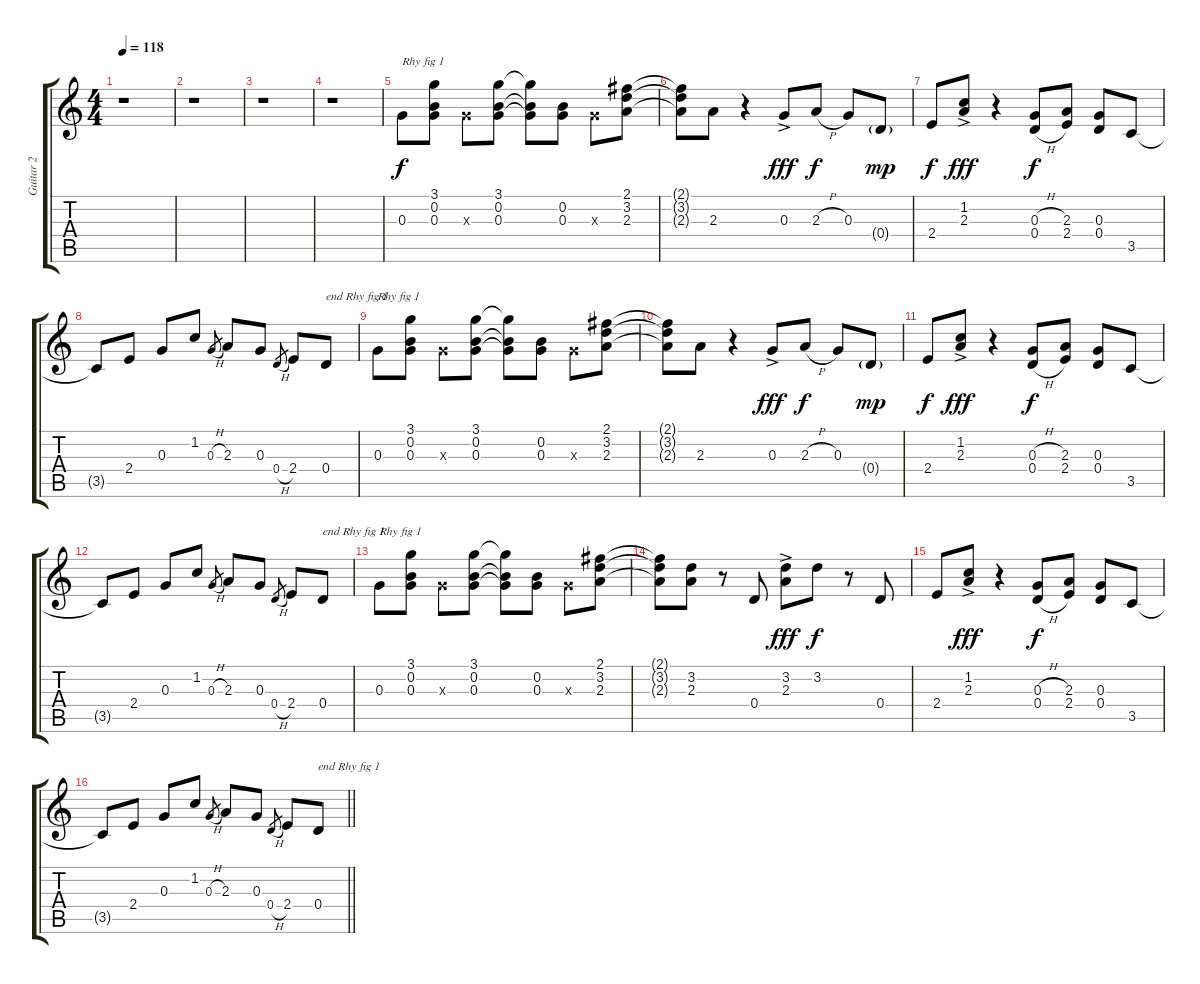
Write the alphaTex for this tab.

\track ("Guitar 2" "Guitar 2") {instrument electricguitarclean}
\staff {score tabs}
\tuning (E4 B3 G3 D3 A2 E2) {hide}
\ts (4 4)
\tempo 118
\clef g2
\ks c
r.1{dy f instrument electricguitarclean} |
r.1 |
r.1 |
r.1 |
0.3.8{txt "Rhy fig 1"} (3.1 0.2 0.3).8 0.3{x}.8 (3.1 0.2 0.3).8 (3.1{t} 0.2{t} 0.3{t}).8 (0.2 0.3).8 0.3{x}.8 (2.1 3.2 2.3).8 |
(2.1{t} 3.2{t} 2.3{t}).8 2.3.8 r.4 0.3{ac}.8{dy fff} 2.3{h}.8{dy f} 0.3.8 0.4{g}.8{dy mp} |
2.4.8{dy f} (1.2{ac} 2.3{ac}).8{dy fff} r.4 (0.3{h} 0.4{h}).8{dy f} (2.3 2.4).8 (0.3 0.4).8 3.5.8 |
3.5{t}.8 2.4.8 0.3.8 1.2.8 0.3{h}.8{gr} 2.3.8 0.3.8 0.4{h}.8{gr} 2.4.8 0.4.8{txt "end Rhy fig 1"} |
0.3.8{txt "Rhy fig 1"} (3.1 0.2 0.3).8 0.3{x}.8 (3.1 0.2 0.3).8 (3.1{t} 0.2{t} 0.3{t}).8 (0.2 0.3).8 0.3{x}.8 (2.1 3.2 2.3).8 |
(2.1{t} 3.2{t} 2.3{t}).8 2.3.8 r.4 0.3{ac}.8{dy fff} 2.3{h}.8{dy f} 0.3.8 0.4{g}.8{dy mp} |
2.4.8{dy f} (1.2{ac} 2.3{ac}).8{dy fff} r.4 (0.3{h} 0.4{h}).8{dy f} (2.3 2.4).8 (0.3 0.4).8 3.5.8 |
3.5{t}.8 2.4.8 0.3.8 1.2.8 0.3{h}.8{gr} 2.3.8 0.3.8 0.4{h}.8{gr} 2.4.8 0.4.8{txt "end Rhy fig 1"} |
0.3.8{txt "Rhy fig 1"} (3.1 0.2 0.3).8 0.3{x}.8 (3.1 0.2 0.3).8 (3.1{t} 0.2{t} 0.3{t}).8 (0.2 0.3).8 0.3{x}.8 (2.1 3.2 2.3).8 |
(2.1{t} 3.2{t} 2.3{t}).8 (3.2 2.3).8 r.8 0.4.8 (3.2{ac} 2.3{ac}).8{dy fff} 3.2.8{dy f} r.8 0.4.8 |
2.4.8 (1.2{ac} 2.3{ac}).8{dy fff} r.4 (0.3{h} 0.4{h}).8{dy f} (2.3 2.4).8 (0.3 0.4).8 3.5.8 |
\barLineRight lightlight
3.5{t}.8 2.4.8 0.3.8 1.2.8 0.3{h}.8{gr} 2.3.8 0.3.8 0.4{h}.8{gr} 2.4.8 0.4.8{txt "end Rhy fig 1"}
